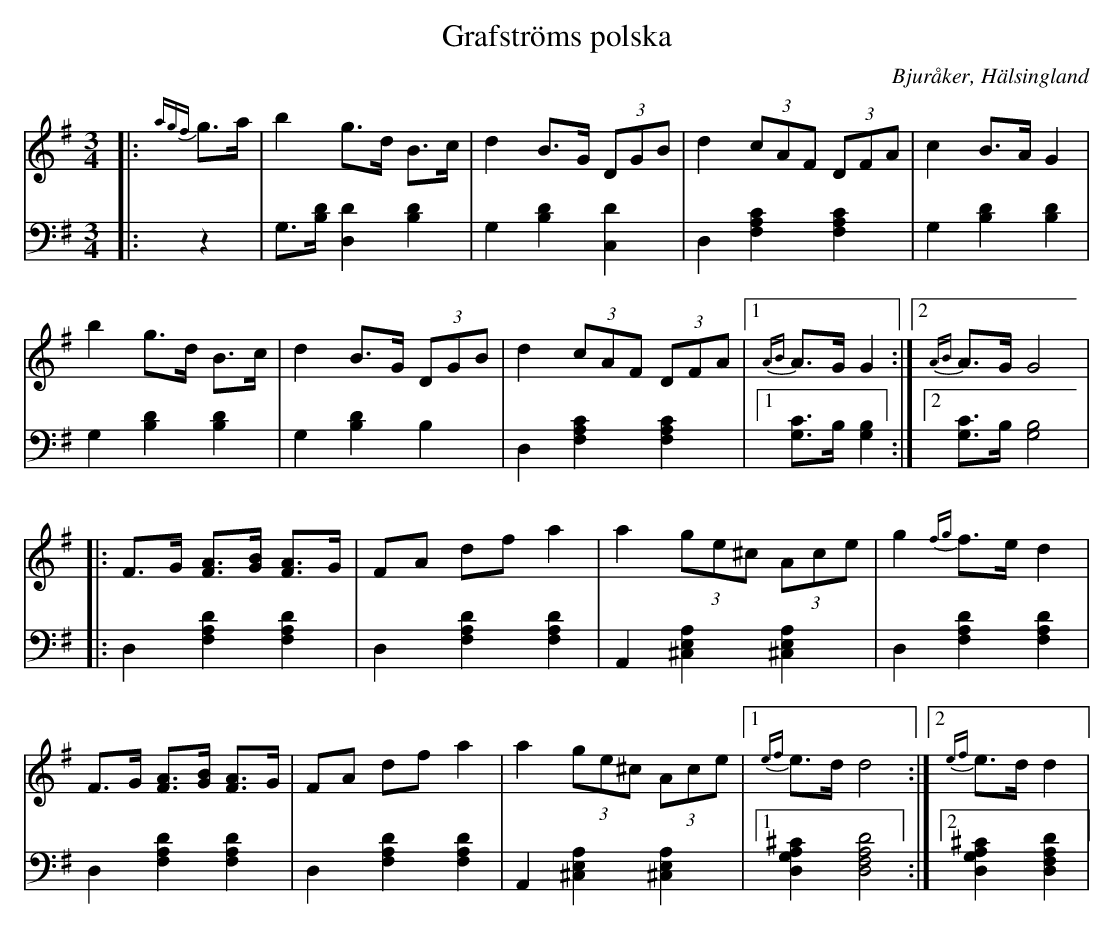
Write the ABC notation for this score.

X:1
T: Grafströms polska
O: Bjuråker, Hälsingland
M: 3/4
L: 1/8
K: G
V:1
V:2
V: 1
|:{agf}g>a|b2 g>d B>c|d2 B>G (3DGB|d2 (3cAF (3DFA|c2 B>A G2|
b2 g>d B>c|d2 B>G (3DGB|d2 (3cAF (3DFA|1 {AB}A>G G2:|2 {AB}A>G G4|
|:F>G [FA]>[GB] [FA]>G |FA df a2 |a2 (3ge^c (3Ace |g2 {fg}f>e d2 |
F>G [FA]>[GB] [FA]>G |FA df a2 |a2 (3ge^c (3Ace |1 {ef}e>d d4:|2 {ef}e>d d2|
V:2 clef=bass
|:z2 | G,>[B,D] [D,2D2] [B,2D2]| G,2 [B,2D2] [C,2D2]|D,2 [F,2A,2C2] [F,2A,2C2]| G,2 [B,2D2] [B,2D2]|
G,2 [B,2D2] [B,2D2]|G,2 [B,2D2] B,2|D,2 [F,2A,2C2] [F,2A,2C2]|1 [G,C]>B, [G,2B,2]:|2 [G,C]>B, [G,4B,4]|
|:D,2 [F,2A,2D2] [F,2A,2D2]|D,2 [F,2A,2D2] [F,2A,2D2]| A,,2 [^C,2E,2A,2] [^C,2E,2A,2]|D,2 [F,2A,2D2] [F,2A,2D2] |
D,2 [F,2A,2D2] [F,2A,2D2] | D,2 [F,2A,2D2] [F,2A,2D2] | A,,2 [^C,2E,2A,2] [^C,2E,2A,2]|1 [D,2G,2A,2^C2] [D,4F,4A,4D4]:|2 [D,2G,2A,2^C2] [D,2F,2A,2D2]|
